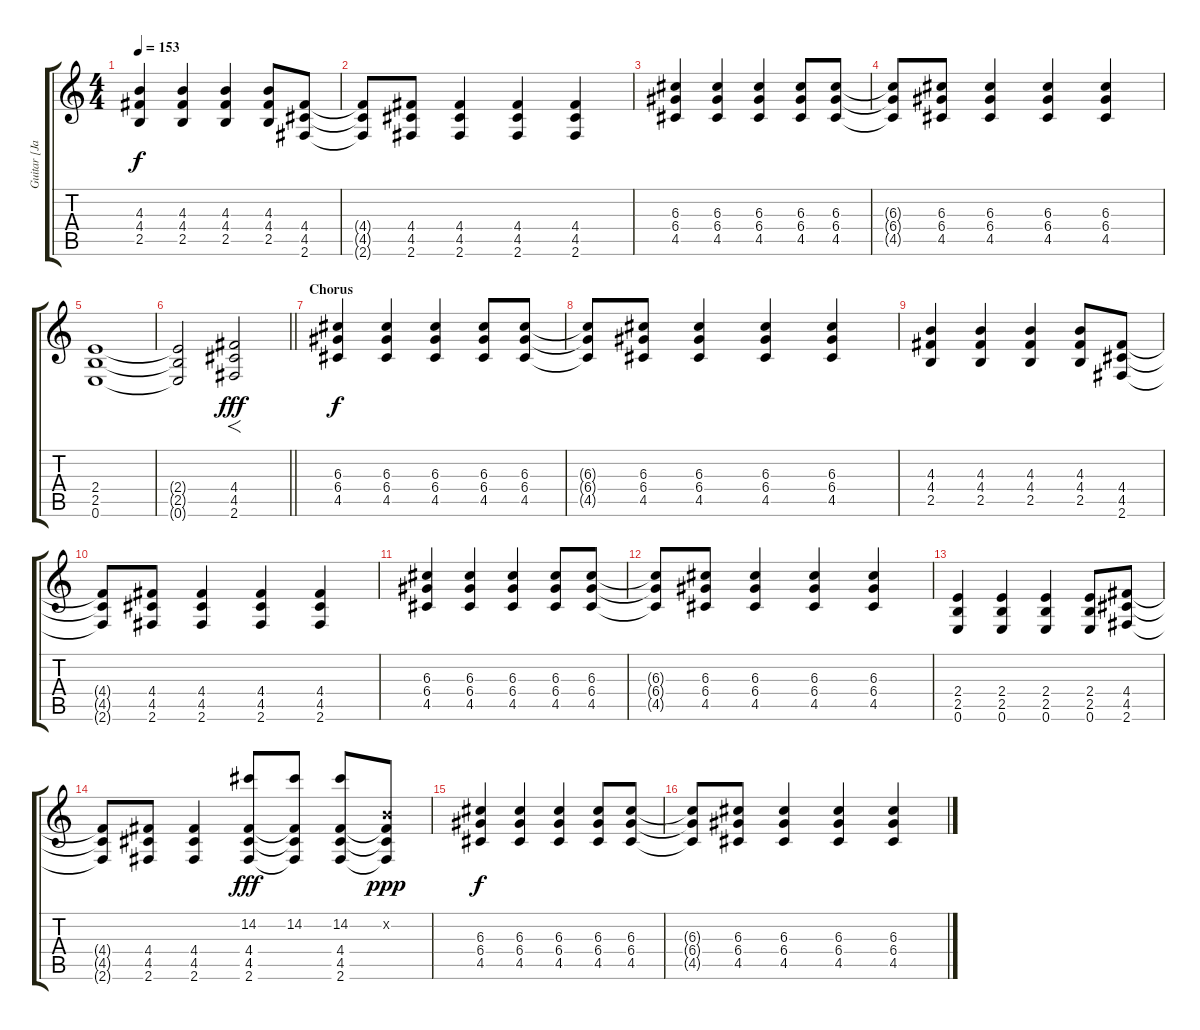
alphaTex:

\track ("Guitar [Jaska]" "Guitar [Ja") {instrument distortionguitar}
\staff {score tabs}
\tuning (E4 B3 G3 D3 A2 E2) {hide}
\ts (4 4)
\tempo 153
\clef g2
\ks c
(4.3 4.4 2.5).4{dy f} (4.3 4.4 2.5).4 (4.3 4.4 2.5).4 (4.3 4.4 2.5).8 (4.4 4.5 2.6).8 |
(4.4{t} 4.5{t} 2.6{t}).8 (4.4 4.5 2.6).8 (4.4 4.5 2.6).4 (4.4 4.5 2.6).4 (4.4 4.5 2.6).4 |
(6.3 6.4 4.5).4 (6.3 6.4 4.5).4 (6.3 6.4 4.5).4 (6.3 6.4 4.5).8 (6.3 6.4 4.5).8 |
(6.3{t} 6.4{t} 4.5{t}).8 (6.3 6.4 4.5).8 (6.3 6.4 4.5).4 (6.3 6.4 4.5).4 (6.3 6.4 4.5).4 |
(2.4 2.5 0.6).1 |
\barLineRight lightlight
(2.4{t} 2.5{t} 0.6{t}).2 (4.4 4.5 2.6).2{f dy fff} |
\section ("" "Chorus")
(6.3 6.4 4.5).4{dy f volume 14} (6.3 6.4 4.5).4 (6.3 6.4 4.5).4 (6.3 6.4 4.5).8 (6.3 6.4 4.5).8 |
(6.3{t} 6.4{t} 4.5{t}).8 (6.3 6.4 4.5).8 (6.3 6.4 4.5).4 (6.3 6.4 4.5).4 (6.3 6.4 4.5).4 |
(4.3 4.4 2.5).4 (4.3 4.4 2.5).4 (4.3 4.4 2.5).4 (4.3 4.4 2.5).8 (4.4 4.5 2.6).8 |
(4.4{t} 4.5{t} 2.6{t}).8 (4.4 4.5 2.6).8 (4.4 4.5 2.6).4 (4.4 4.5 2.6).4 (4.4 4.5 2.6).4 |
(6.3 6.4 4.5).4 (6.3 6.4 4.5).4 (6.3 6.4 4.5).4 (6.3 6.4 4.5).8 (6.3 6.4 4.5).8 |
(6.3{t} 6.4{t} 4.5{t}).8 (6.3 6.4 4.5).8 (6.3 6.4 4.5).4 (6.3 6.4 4.5).4 (6.3 6.4 4.5).4 |
(2.4 2.5 0.6).4 (2.4 2.5 0.6).4 (2.4 2.5 0.6).4 (2.4 2.5 0.6).8 (4.4 4.5 2.6).8 |
(4.4{t} 4.5{t} 2.6{t}).8 (4.4 4.5 2.6).8 (4.4 4.5 2.6).4 (14.2 4.4 4.5 2.6).8{dy fff} (14.2 4.4{t} 4.5{t} 2.6{t}).8 (14.2 4.4 4.5 2.6).8 (0.2{x} 4.4{t} 4.5{t} 2.6{t}).8{dy ppp} |
(6.3 6.4 4.5).4{dy f} (6.3 6.4 4.5).4 (6.3 6.4 4.5).4 (6.3 6.4 4.5).8 (6.3 6.4 4.5).8 |
(6.3{t} 6.4{t} 4.5{t}).8 (6.3 6.4 4.5).8 (6.3 6.4 4.5).4 (6.3 6.4 4.5).4 (6.3 6.4 4.5).4
